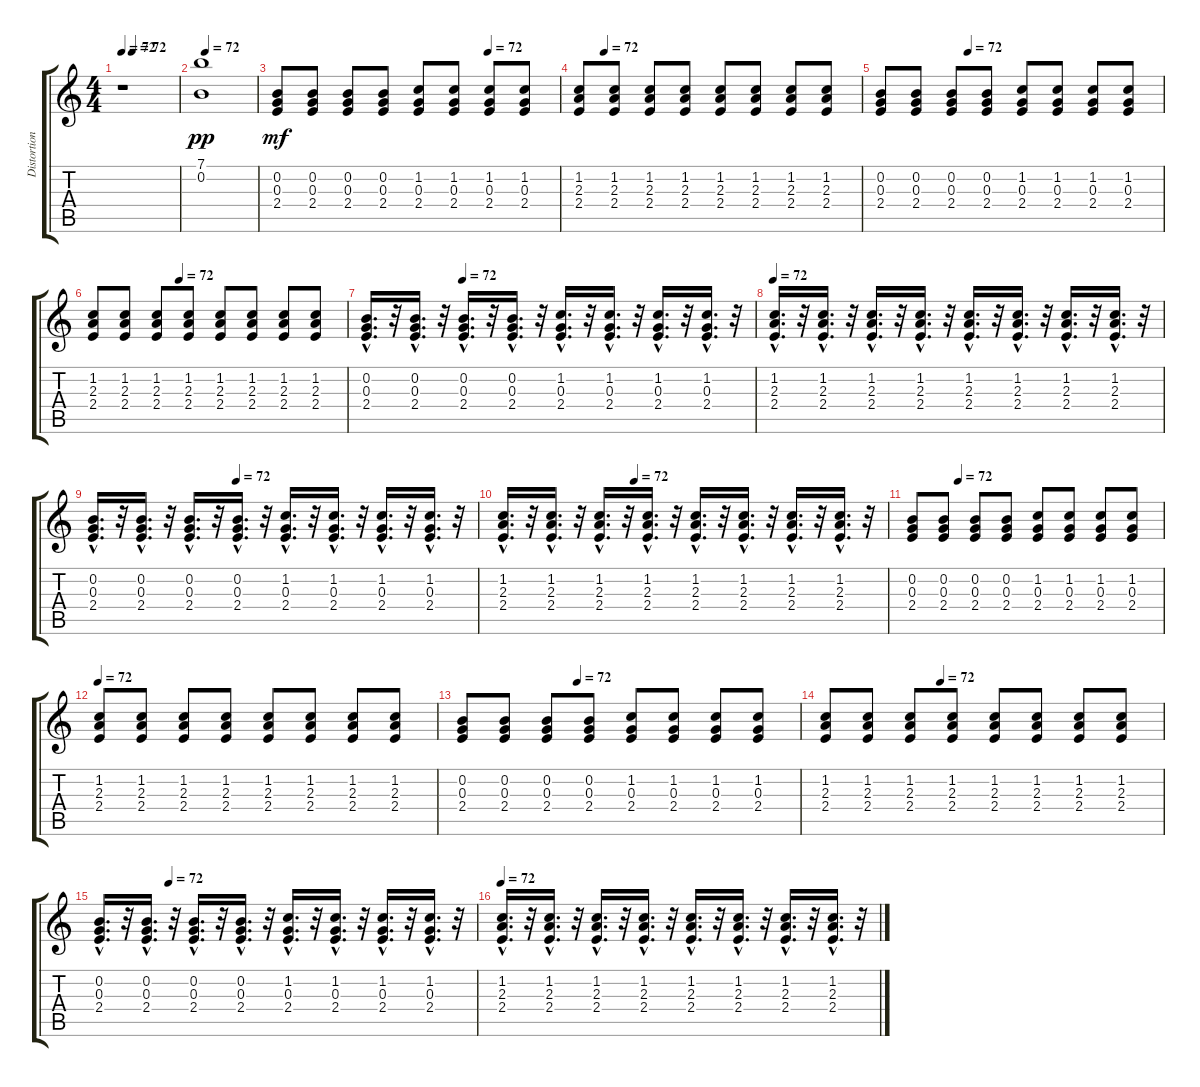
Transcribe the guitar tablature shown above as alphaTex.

\track ("Distortion" "Distortion") {instrument distortionguitar}
\staff {score tabs}
\tuning (E4 B3 G3 D3 A2 E2) {hide}
\ts (4 4)
\tempo 72
\tempo (72 0.1875)
\clef g2
\ks c
r.1{dy pp} |
\tempo (72 0.09375)
(7.1 0.2).1 |
\tempo (72 0.75)
(0.2 0.3 2.4).8{dy mf} (0.2 0.3 2.4).8 (0.2 0.3 2.4).8 (0.2 0.3 2.4).8 (1.2 0.3 2.4).8 (1.2 0.3 2.4).8 (1.2 0.3 2.4).8 (1.2 0.3 2.4).8 |
\tempo (72 0.09375)
(1.2 2.3 2.4).8 (1.2 2.3 2.4).8 (1.2 2.3 2.4).8 (1.2 2.3 2.4).8 (1.2 2.3 2.4).8 (1.2 2.3 2.4).8 (1.2 2.3 2.4).8 (1.2 2.3 2.4).8 |
\tempo (72 0.3125)
(0.2 0.3 2.4).8 (0.2 0.3 2.4).8 (0.2 0.3 2.4).8 (0.2 0.3 2.4).8 (1.2 0.3 2.4).8 (1.2 0.3 2.4).8 (1.2 0.3 2.4).8 (1.2 0.3 2.4).8 |
\tempo (72 0.34375)
(1.2 2.3 2.4).8 (1.2 2.3 2.4).8 (1.2 2.3 2.4).8 (1.2 2.3 2.4).8 (1.2 2.3 2.4).8 (1.2 2.3 2.4).8 (1.2 2.3 2.4).8 (1.2 2.3 2.4).8 |
\tempo (72 0.25)
(0.2{hac} 0.3{hac} 2.4{hac}).16{d} r.32 (0.2{hac} 0.3{hac} 2.4{hac}).16{d} r.32 (0.2{hac} 0.3{hac} 2.4{hac}).16{d} r.32 (0.2{hac} 0.3{hac} 2.4{hac}).16{d} r.32 (1.2{hac} 0.3{hac} 2.4{hac}).16{d} r.32 (1.2{hac} 0.3{hac} 2.4{hac}).16{d} r.32 (1.2{hac} 0.3{hac} 2.4{hac}).16{d} r.32 (1.2{hac} 0.3{hac} 2.4{hac}).16{d} r.32 |
\tempo 72
(1.2{hac} 2.3{hac} 2.4{hac}).16{d} r.32 (1.2{hac} 2.3{hac} 2.4{hac}).16{d} r.32 (1.2{hac} 2.3{hac} 2.4{hac}).16{d} r.32 (1.2{hac} 2.3{hac} 2.4{hac}).16{d} r.32 (1.2{hac} 2.3{hac} 2.4{hac}).16{d} r.32 (1.2{hac} 2.3{hac} 2.4{hac}).16{d} r.32 (1.2{hac} 2.3{hac} 2.4{hac}).16{d} r.32 (1.2{hac} 2.3{hac} 2.4{hac}).16{d} r.32 |
\tempo (72 0.375)
(0.2{hac} 0.3{hac} 2.4{hac}).16{d} r.32 (0.2{hac} 0.3{hac} 2.4{hac}).16{d} r.32 (0.2{hac} 0.3{hac} 2.4{hac}).16{d} r.32 (0.2{hac} 0.3{hac} 2.4{hac}).16{d} r.32 (1.2{hac} 0.3{hac} 2.4{hac}).16{d} r.32 (1.2{hac} 0.3{hac} 2.4{hac}).16{d} r.32 (1.2{hac} 0.3{hac} 2.4{hac}).16{d} r.32 (1.2{hac} 0.3{hac} 2.4{hac}).16{d} r.32 |
\tempo (72 0.34375)
(1.2{hac} 2.3{hac} 2.4{hac}).16{d} r.32 (1.2{hac} 2.3{hac} 2.4{hac}).16{d} r.32 (1.2{hac} 2.3{hac} 2.4{hac}).16{d} r.32 (1.2{hac} 2.3{hac} 2.4{hac}).16{d} r.32 (1.2{hac} 2.3{hac} 2.4{hac}).16{d} r.32 (1.2{hac} 2.3{hac} 2.4{hac}).16{d} r.32 (1.2{hac} 2.3{hac} 2.4{hac}).16{d} r.32 (1.2{hac} 2.3{hac} 2.4{hac}).16{d} r.32 |
\tempo (72 0.1875)
(0.2 0.3 2.4).8 (0.2 0.3 2.4).8 (0.2 0.3 2.4).8 (0.2 0.3 2.4).8 (1.2 0.3 2.4).8 (1.2 0.3 2.4).8 (1.2 0.3 2.4).8 (1.2 0.3 2.4).8 |
\tempo 72
(1.2 2.3 2.4).8 (1.2 2.3 2.4).8 (1.2 2.3 2.4).8 (1.2 2.3 2.4).8 (1.2 2.3 2.4).8 (1.2 2.3 2.4).8 (1.2 2.3 2.4).8 (1.2 2.3 2.4).8 |
\tempo (72 0.34375)
(0.2 0.3 2.4).8 (0.2 0.3 2.4).8 (0.2 0.3 2.4).8 (0.2 0.3 2.4).8 (1.2 0.3 2.4).8 (1.2 0.3 2.4).8 (1.2 0.3 2.4).8 (1.2 0.3 2.4).8 |
\tempo (72 0.34375)
(1.2 2.3 2.4).8 (1.2 2.3 2.4).8 (1.2 2.3 2.4).8 (1.2 2.3 2.4).8 (1.2 2.3 2.4).8 (1.2 2.3 2.4).8 (1.2 2.3 2.4).8 (1.2 2.3 2.4).8 |
\tempo (72 0.1875)
(0.2{hac} 0.3{hac} 2.4{hac}).16{d} r.32 (0.2{hac} 0.3{hac} 2.4{hac}).16{d} r.32 (0.2{hac} 0.3{hac} 2.4{hac}).16{d} r.32 (0.2{hac} 0.3{hac} 2.4{hac}).16{d} r.32 (1.2{hac} 0.3{hac} 2.4{hac}).16{d} r.32 (1.2{hac} 0.3{hac} 2.4{hac}).16{d} r.32 (1.2{hac} 0.3{hac} 2.4{hac}).16{d} r.32 (1.2{hac} 0.3{hac} 2.4{hac}).16{d} r.32 |
\tempo 72
(1.2{hac} 2.3{hac} 2.4{hac}).16{d} r.32 (1.2{hac} 2.3{hac} 2.4{hac}).16{d} r.32 (1.2{hac} 2.3{hac} 2.4{hac}).16{d} r.32 (1.2{hac} 2.3{hac} 2.4{hac}).16{d} r.32 (1.2{hac} 2.3{hac} 2.4{hac}).16{d} r.32 (1.2{hac} 2.3{hac} 2.4{hac}).16{d} r.32 (1.2{hac} 2.3{hac} 2.4{hac}).16{d} r.32 (1.2{hac} 2.3{hac} 2.4{hac}).16{d} r.32
